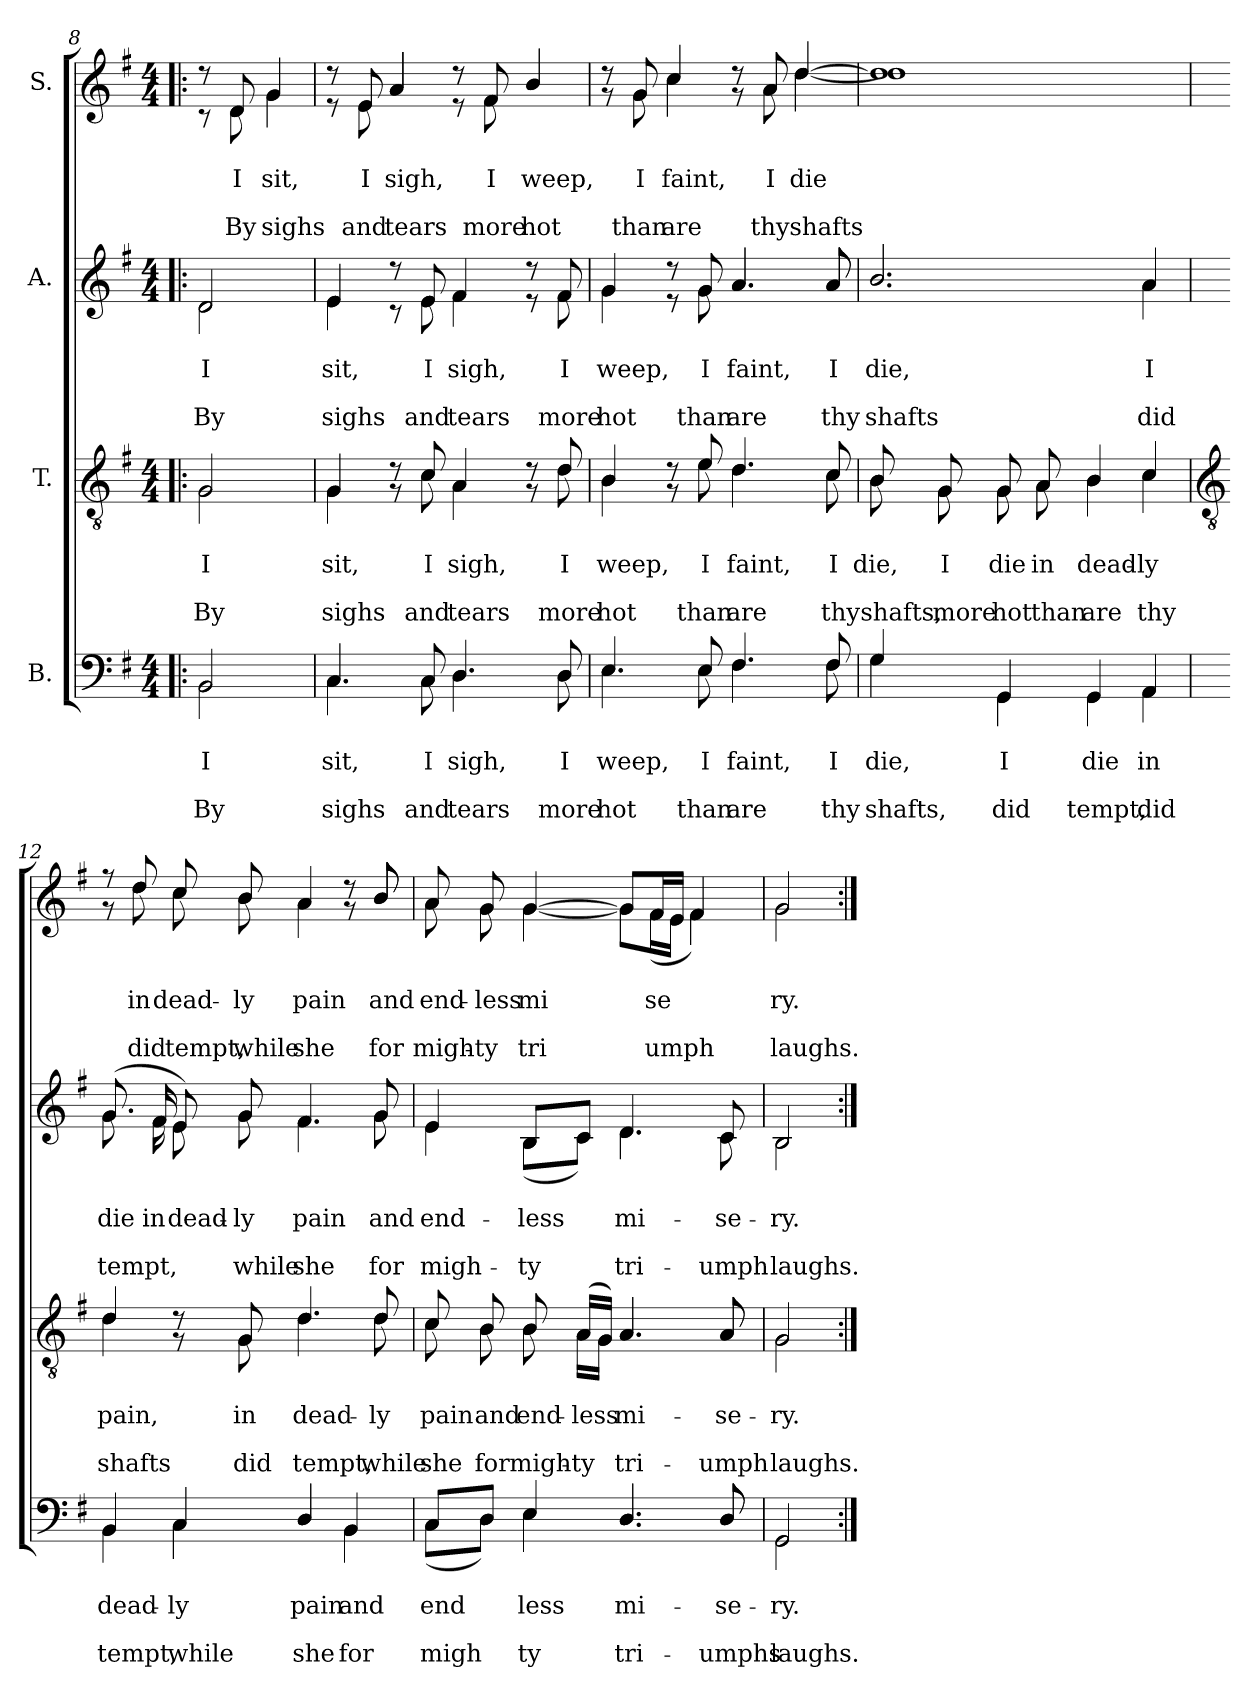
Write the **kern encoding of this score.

**kern	**text	**text	**text	**text	**kern	**text	**text	**text	**text	**kern	**text	**text	**text	**text	**kern	**text	**text	**text	**text
*part4	*part4	*part4	*part4	*part4	*part3	*part3	*part3	*part3	*part3	*part2	*part2	*part2	*part2	*part2	*part1	*part1	*part1	*part1	*part1
*staff4	*staff4	*staff4	*staff4	*staff4	*staff3	*staff3	*staff3	*staff3	*staff3	*staff2	*staff2	*staff2	*staff2	*staff2	*staff1	*staff1	*staff1	*staff1	*staff1
*I"B.	*	*	*	*	*I"T.	*	*	*	*	*I"A.	*	*	*	*	*I"S.	*	*	*	*
!!LO:LB:g=z
*clefF4	*	*	*	*	*clefGv2	*	*	*	*	*clefG2	*	*	*	*	*clefG2	*	*	*	*
*k[f#]	*	*	*	*	*k[f#]	*	*	*	*	*k[f#]	*	*	*	*	*k[f#]	*	*	*	*
*G:	*	*	*	*	*G:	*	*	*	*	*G:	*	*	*	*	*G:	*	*	*	*
*M4/4	*	*	*	*	*M4/4	*	*	*	*	*M4/4	*	*	*	*	*M4/4	*	*	*	*
=8!|:	=8!|:	=8!|:	=8!|:	=8!|:	=8!|:	=8!|:	=8!|:	=8!|:	=8!|:	=8!|:	=8!|:	=8!|:	=8!|:	=8!|:	=8!|:	=8!|:	=8!|:	=8!|:	=8!|:
!	!LO:LY:b	!	!LO:LY:b	!	!	!	!	!	!	!	!	!	!	!	!	!	!	!	!
*^	*	*	*	*	*	*	*	*	*	*	*	*	*	*	*	*	*	*	*
!	!	!	!LO:LY:b	!	!LO:LY:b	!	!LO:LY:b	!	!LO:LY:b	!	!	!	!	!	!	!	!	!	!	!
*	*	*	*	*	*	*^	*	*	*	*	*	*	*	*	*	*	*	*	*	*
!	!	!	!	!	!	!	!	!	!LO:LY:b	!	!LO:LY:b	!	!LO:LY:b	!	!LO:LY:b	!	!	!	!	!	!
*	*	*	*	*	*	*	*	*	*	*	*	*^	*	*	*	*	*	*	*	*	*
!	!	!	!	!	!	!	!	!	!	!	!	!	!	!	!LO:LY:b	!	!LO:LY:b	!	!	!	!	!
*	*	*	*	*	*	*	*	*	*	*	*	*	*	*	*	*	*	*^	*	*	*	*
2BB	2BB	.	I	.	By	2G	2G	.	I	.	By	2d	2d	.	I	.	By	8r	8r	.	.	.	.
!	!	!	!	!	!	!	!	!	!	!	!	!	!	!	!	!	!	!	!	!LO:LY:b	!	!LO:LY:b	!
!	!	!	!	!	!	!	!	!	!	!	!	!	!	!	!	!	!	!	!	!	!LO:LY:b	!	!LO:LY:b
.	.	.	.	.	.	.	.	.	.	.	.	.	.	.	.	.	.	8d	8d	.	I	.	By
!	!	!	!	!	!	!	!	!	!	!	!	!	!	!	!	!	!	!	!	!LO:LY:b	!	!LO:LY:b	!
!	!	!	!	!	!	!	!	!	!	!	!	!	!	!	!	!	!	!	!	!	!LO:LY:b	!	!LO:LY:b
.	.	.	.	.	.	.	.	.	.	.	.	.	.	.	.	.	.	4g	4g	.	sit,	.	sighs
=9	=9	=9	=9	=9	=9	=9	=9	=9	=9	=9	=9	=9	=9	=9	=9	=9	=9	=9	=9	=9	=9	=9	=9
!	!	!LO:LY:b	!	!LO:LY:b	!	!	!	!	!	!	!	!	!	!	!	!	!	!	!	!	!	!	!
!	!	!	!LO:LY:b	!	!LO:LY:b	!	!	!LO:LY:b	!	!LO:LY:b	!	!	!	!	!	!	!	!	!	!	!	!	!
!	!	!	!	!	!	!	!	!	!LO:LY:b	!	!LO:LY:b	!	!	!LO:LY:b	!	!LO:LY:b	!	!	!	!	!	!	!
!	!	!	!	!	!	!	!	!	!	!	!	!	!	!	!LO:LY:b	!	!LO:LY:b	!	!	!	!	!	!
4.C	4.C	.	sit,	.	sighs	4G	4G	.	sit,	.	sighs	4e	4e	.	sit,	.	sighs	8r	8r	.	.	.	.
!	!	!	!	!	!	!	!	!	!	!	!	!	!	!	!	!	!	!	!	!LO:LY:b	!	!LO:LY:b	!
!	!	!	!	!	!	!	!	!	!	!	!	!	!	!	!	!	!	!	!	!	!LO:LY:b	!	!LO:LY:b
.	.	.	.	.	.	.	.	.	.	.	.	.	.	.	.	.	.	8e	8e	.	I	.	and
!	!	!	!	!	!	!	!	!	!	!	!	!	!	!	!	!	!	!	!	!LO:LY:b	!	!LO:LY:b	!
!	!	!	!	!	!	!	!	!	!	!	!	!	!	!	!	!	!	!	!	!	!LO:LY:b	!	!LO:LY:b
.	.	.	.	.	.	8r	8r	.	.	.	.	8r	8r	.	.	.	.	4a/	4a/	.	sigh,	.	tears
!	!	!LO:LY:b	!	!LO:LY:b	!	!	!	!	!	!	!	!	!	!	!	!	!	!	!	!	!	!	!
!	!	!	!LO:LY:b	!	!LO:LY:b	!	!	!LO:LY:b	!	!LO:LY:b	!	!	!	!	!	!	!	!	!	!	!	!	!
!	!	!	!	!	!	!	!	!	!LO:LY:b	!	!LO:LY:b	!	!	!LO:LY:b	!	!LO:LY:b	!	!	!	!	!	!	!
!	!	!	!	!	!	!	!	!	!	!	!	!	!	!	!LO:LY:b	!	!LO:LY:b	!	!	!	!	!	!
8C	8C	.	I	.	and	8c	8c	.	I	.	and	8e	8e	.	I	.	and	.	.	.	.	.	.
!	!	!LO:LY:b	!	!LO:LY:b	!	!	!	!	!	!	!	!	!	!	!	!	!	!	!	!	!	!	!
!	!	!	!LO:LY:b	!	!LO:LY:b	!	!	!LO:LY:b	!	!LO:LY:b	!	!	!	!	!	!	!	!	!	!	!	!	!
!	!	!	!	!	!	!	!	!	!LO:LY:b	!	!LO:LY:b	!	!	!LO:LY:b	!	!LO:LY:b	!	!	!	!	!	!	!
!	!	!	!	!	!	!	!	!	!	!	!	!	!	!	!LO:LY:b	!	!LO:LY:b	!	!	!	!	!	!
4.D	4.D	.	sigh,	.	tears	4A	4A	.	sigh,	.	tears	4f#	4f#	.	sigh,	.	tears	8r	8r	.	.	.	.
!	!	!	!	!	!	!	!	!	!	!	!	!	!	!	!	!	!	!	!	!LO:LY:b	!	!LO:LY:b	!
!	!	!	!	!	!	!	!	!	!	!	!	!	!	!	!	!	!	!	!	!	!LO:LY:b	!	!LO:LY:b
.	.	.	.	.	.	.	.	.	.	.	.	.	.	.	.	.	.	8f#	8f#	.	I	.	more
!	!	!	!	!	!	!	!	!	!	!	!	!	!	!	!	!	!	!	!	!LO:LY:b	!	!LO:LY:b	!
!	!	!	!	!	!	!	!	!	!	!	!	!	!	!	!	!	!	!	!	!	!LO:LY:b	!	!LO:LY:b
.	.	.	.	.	.	8r	8r	.	.	.	.	8r	8r	.	.	.	.	4b/	4b/	.	weep,	.	hot
!	!	!LO:LY:b	!	!LO:LY:b	!	!	!	!	!	!	!	!	!	!	!	!	!	!	!	!	!	!	!
!	!	!	!LO:LY:b	!	!LO:LY:b	!	!	!LO:LY:b	!	!LO:LY:b	!	!	!	!	!	!	!	!	!	!	!	!	!
!	!	!	!	!	!	!	!	!	!LO:LY:b	!	!LO:LY:b	!	!	!LO:LY:b	!	!LO:LY:b	!	!	!	!	!	!	!
!	!	!	!	!	!	!	!	!	!	!	!	!	!	!	!LO:LY:b	!	!LO:LY:b	!	!	!	!	!	!
8D	8D	.	I	.	more	8d	8d	.	I	.	more	8f#	8f#	.	I	.	more	.	.	.	.	.	.
=10	=10	=10	=10	=10	=10	=10	=10	=10	=10	=10	=10	=10	=10	=10	=10	=10	=10	=10	=10	=10	=10	=10	=10
!	!	!LO:LY:b	!	!LO:LY:b	!	!	!	!	!	!	!	!	!	!	!	!	!	!	!	!	!	!	!
!	!	!	!LO:LY:b	!	!LO:LY:b	!	!	!LO:LY:b	!	!LO:LY:b	!	!	!	!	!	!	!	!	!	!	!	!	!
!	!	!	!	!	!	!	!	!	!LO:LY:b	!	!LO:LY:b	!	!	!LO:LY:b	!	!LO:LY:b	!	!	!	!	!	!	!
!	!	!	!	!	!	!	!	!	!	!	!	!	!	!	!LO:LY:b	!	!LO:LY:b	!	!	!	!	!	!
4.E	4.E	.	weep,	.	hot	4B	4B	.	weep,	.	hot	4g	4g	.	weep,	.	hot	8r	8r	.	.	.	.
!	!	!	!	!	!	!	!	!	!	!	!	!	!	!	!	!	!	!	!	!LO:LY:b	!	!LO:LY:b	!
!	!	!	!	!	!	!	!	!	!	!	!	!	!	!	!	!	!	!	!	!	!LO:LY:b	!	!LO:LY:b
.	.	.	.	.	.	.	.	.	.	.	.	.	.	.	.	.	.	8g	8g	.	I	.	than
!	!	!	!	!	!	!	!	!	!	!	!	!	!	!	!	!	!	!	!	!LO:LY:b	!	!LO:LY:b	!
!	!	!	!	!	!	!	!	!	!	!	!	!	!	!	!	!	!	!	!	!	!LO:LY:b	!	!LO:LY:b
.	.	.	.	.	.	8r	8r	.	.	.	.	8r	8r	.	.	.	.	4cc	4cc	.	faint,	.	are
!	!	!LO:LY:b	!	!LO:LY:b	!	!	!	!	!	!	!	!	!	!	!	!	!	!	!	!	!	!	!
!	!	!	!LO:LY:b	!	!LO:LY:b	!	!	!LO:LY:b	!	!LO:LY:b	!	!	!	!	!	!	!	!	!	!	!	!	!
!	!	!	!	!	!	!	!	!	!LO:LY:b	!	!LO:LY:b	!	!	!LO:LY:b	!	!LO:LY:b	!	!	!	!	!	!	!
!	!	!	!	!	!	!	!	!	!	!	!	!	!	!	!LO:LY:b	!	!LO:LY:b	!	!	!	!	!	!
8E	8E	.	I	.	than	8e	8e	.	I	.	than	8g	8g	.	I	.	than	.	.	.	.	.	.
!	!	!LO:LY:b	!	!LO:LY:b	!	!	!	!	!	!	!	!	!	!	!	!	!	!	!	!	!	!	!
!	!	!	!LO:LY:b	!	!LO:LY:b	!	!	!LO:LY:b	!	!LO:LY:b	!	!	!	!	!	!	!	!	!	!	!	!	!
!	!	!	!	!	!	!	!	!	!LO:LY:b	!	!LO:LY:b	!	!	!LO:LY:b	!	!LO:LY:b	!	!	!	!	!	!	!
!	!	!	!	!	!	!	!	!	!	!	!	!	!	!	!LO:LY:b	!	!LO:LY:b	!	!	!	!	!	!
4.F#	4.F#	.	faint,	.	are	4.d	4.d	.	faint,	.	are	4.a/	4.a/	.	faint,	.	are	8r	8r	.	.	.	.
!	!	!	!	!	!	!	!	!	!	!	!	!	!	!	!	!	!	!	!	!LO:LY:b	!	!LO:LY:b	!
!	!	!	!	!	!	!	!	!	!	!	!	!	!	!	!	!	!	!	!	!	!LO:LY:b	!	!LO:LY:b
.	.	.	.	.	.	.	.	.	.	.	.	.	.	.	.	.	.	8a	8a	.	I	.	thy
!	!	!	!	!	!	!	!	!	!	!	!	!	!	!	!	!	!	!	!	!LO:LY:b	!	!LO:LY:b	!
!	!	!	!	!	!	!	!	!	!	!	!	!	!	!	!	!	!	!	!	!	!LO:LY:b	!	!LO:LY:b
.	.	.	.	.	.	.	.	.	.	.	.	.	.	.	.	.	.	[4dd	[4dd	.	die	.	shafts
!	!	!LO:LY:b	!	!LO:LY:b	!	!	!	!	!	!	!	!	!	!	!	!	!	!	!	!	!	!	!
!	!	!	!LO:LY:b	!	!LO:LY:b	!	!	!LO:LY:b	!	!LO:LY:b	!	!	!	!	!	!	!	!	!	!	!	!	!
!	!	!	!	!	!	!	!	!	!LO:LY:b	!	!LO:LY:b	!	!	!LO:LY:b	!	!LO:LY:b	!	!	!	!	!	!	!
!	!	!	!	!	!	!	!	!	!	!	!	!	!	!	!LO:LY:b	!	!LO:LY:b	!	!	!	!	!	!
8F#	8F#	.	I	.	thy	8c	8c	.	I	.	thy	8a/	8a/	.	I	.	thy	.	.	.	.	.	.
=11	=11	=11	=11	=11	=11	=11	=11	=11	=11	=11	=11	=11	=11	=11	=11	=11	=11	=11	=11	=11	=11	=11	=11
!	!	!LO:LY:b	!	!LO:LY:b	!	!	!	!	!	!	!	!	!	!	!	!	!	!	!	!	!	!	!
!	!	!	!LO:LY:b	!	!LO:LY:b	!	!	!LO:LY:b	!	!LO:LY:b	!	!	!	!	!	!	!	!	!	!	!	!	!
!	!	!	!	!	!	!	!	!	!LO:LY:b	!	!LO:LY:b	!	!	!LO:LY:b	!	!LO:LY:b	!	!	!	!	!	!	!
!	!	!	!	!	!	!	!	!	!	!	!	!	!	!	!LO:LY:b	!	!LO:LY:b	!	!	!	!	!	!
4G	4G	.	die,	.	shafts,	8B	8B	.	die,	.	shafts,	2.b/	2.b/	.	die,	.	shafts	1dd]	1dd]	.	.	.	.
!	!	!	!	!	!	!	!	!LO:LY:b	!	!LO:LY:b	!	!	!	!	!	!	!	!	!	!	!	!	!
!	!	!	!	!	!	!	!	!	!LO:LY:b	!	!LO:LY:b	!	!	!	!	!	!	!	!	!	!	!	!
.	.	.	.	.	.	8G	8G	.	I	.	more	.	.	.	.	.	.	.	.	.	.	.	.
!	!	!LO:LY:b	!	!LO:LY:b	!	!	!	!	!	!	!	!	!	!	!	!	!	!	!	!	!	!	!
!	!	!	!LO:LY:b	!	!LO:LY:b	!	!	!LO:LY:b	!	!LO:LY:b	!	!	!	!	!	!	!	!	!	!	!	!	!
!	!	!	!	!	!	!	!	!	!LO:LY:b	!	!LO:LY:b	!	!	!	!	!	!	!	!	!	!	!	!
4GG	4GG	.	I	.	did	8G	8G	.	die	.	hot	.	.	.	.	.	.	.	.	.	.	.	.
!	!	!	!	!	!	!	!	!LO:LY:b	!	!LO:LY:b	!	!	!	!	!	!	!	!	!	!	!	!	!
!	!	!	!	!	!	!	!	!	!LO:LY:b	!	!LO:LY:b	!	!	!	!	!	!	!	!	!	!	!	!
.	.	.	.	.	.	8A	8A	.	in	.	than	.	.	.	.	.	.	.	.	.	.	.	.
!	!	!LO:LY:b	!	!LO:LY:b	!	!	!	!	!	!	!	!	!	!	!	!	!	!	!	!	!	!	!
!	!	!	!LO:LY:b	!	!LO:LY:b	!	!	!LO:LY:b	!	!LO:LY:b	!	!	!	!	!	!	!	!	!	!	!	!	!
!	!	!	!	!	!	!	!	!	!LO:LY:b	!	!LO:LY:b	!	!	!	!	!	!	!	!	!	!	!	!
4GG	4GG	.	die	.	tempt,	4B	4B	.	dead-	.	-are	.	.	.	.	.	.	.	.	.	.	.	.
!	!	!LO:LY:b	!	!LO:LY:b	!	!	!	!	!	!	!	!	!	!	!	!	!	!	!	!	!	!	!
!	!	!	!LO:LY:b	!	!LO:LY:b	!	!	!LO:LY:b	!	!LO:LY:b	!	!	!	!	!	!	!	!	!	!	!	!	!
!	!	!	!	!	!	!	!	!	!LO:LY:b	!	!LO:LY:b	!	!	!LO:LY:b	!	!LO:LY:b	!	!	!	!	!	!	!
!	!	!	!	!	!	!	!	!	!	!	!	!	!	!	!LO:LY:b	!	!LO:LY:b	!	!	!	!	!	!
4AA	4AA	.	in	.	did	4c	4c	.	ly	.	thy	4a	4a	.	I	.	did	.	.	.	.	.	.
!!LO:LB:g=z	!!
=12	=12	=12	=12	=12	=12	=12	=12	=12	=12	=12	=12	=12	=12	=12	=12	=12	=12	=12	=12	=12	=12	=12	=12
*	*	*	*	*	*	*clefGv2	*	*	*	*	*	*	*	*	*	*	*	*	*	*	*	*	*
!	!	!LO:LY:b	!	!LO:LY:b	!	!	!	!	!	!	!	!	!	!	!	!	!	!	!	!	!	!	!
!	!	!	!LO:LY:b	!	!LO:LY:b	!	!	!LO:LY:b	!	!LO:LY:b	!	!	!	!	!	!	!	!	!	!	!	!	!
!	!	!	!	!	!	!	!	!	!LO:LY:b	!	!LO:LY:b	!	!	!LO:LY:b	!	!LO:LY:b	!	!	!	!	!	!	!
!	!	!	!	!	!	!	!	!	!	!	!	!	!	!	!LO:LY:b	!	!LO:LY:b	!	!	!	!	!	!
4BB	4BB	.	dead-	.	-tempt,	4d	4d	.	pain,	.	shafts	(<8.g	8.g	.	die	.	tempt,	8r	8r	.	.	.	.
!	!	!	!	!	!	!	!	!	!	!	!	!	!	!	!	!	!	!	!	!LO:LY:b	!	!LO:LY:b	!
!	!	!	!	!	!	!	!	!	!	!	!	!	!	!	!	!	!	!	!	!	!LO:LY:b	!	!LO:LY:b
.	.	.	.	.	.	.	.	.	.	.	.	.	.	.	.	.	.	8dd	8dd	.	in	.	did
!	!	!	!	!	!	!	!	!	!	!	!	!	!	!LO:LY:b	!	!	!	!	!	!	!	!	!
!	!	!	!	!	!	!	!	!	!	!	!	!	!	!	!LO:LY:b	!	!	!	!	!	!	!	!
.	.	.	.	.	.	.	.	.	.	.	.	16f#	16f#	.	in	.	.	.	.	.	.	.	.
!	!	!LO:LY:b	!	!LO:LY:b	!	!	!	!	!	!	!	!	!	!	!	!	!	!	!	!	!	!	!
!	!	!	!LO:LY:b	!	!LO:LY:b	!	!	!	!	!	!	!	!	!LO:LY:b	!	!	!	!	!	!	!	!	!
!	!	!	!	!	!	!	!	!	!	!	!	!	!	!	!LO:LY:b	!	!	!	!	!LO:LY:b	!	!LO:LY:b	!
!	!	!	!	!	!	!	!	!	!	!	!	!	!	!	!	!	!	!	!	!	!LO:LY:b	!	!LO:LY:b
4C	4C	.	ly	.	while	8r	8r	.	.	.	.	8e)	8e	.	dead-	.	.	8cc	8cc	.	dead-	.	-tempt,
!	!	!	!	!	!	!	!	!LO:LY:b	!	!LO:LY:b	!	!	!	!	!	!	!	!	!	!	!	!	!
!	!	!	!	!	!	!	!	!	!LO:LY:b	!	!LO:LY:b	!	!	!LO:LY:b	!	!LO:LY:b	!	!	!	!	!	!	!
!	!	!	!	!	!	!	!	!	!	!	!	!	!	!	!LO:LY:b	!	!LO:LY:b	!	!	!LO:LY:b	!	!LO:LY:b	!
!	!	!	!	!	!	!	!	!	!	!	!	!	!	!	!	!	!	!	!	!	!LO:LY:b	!	!LO:LY:b
.	.	.	.	.	.	8G	8G	.	in	.	did	8g	8g	.	-ly	.	while	8b	8b	.	ly	.	while
!	!	!LO:LY:b	!	!LO:LY:b	!	!	!	!	!	!	!	!	!	!	!	!	!	!	!	!	!	!	!
!	!	!	!LO:LY:b	!	!LO:LY:b	!	!	!LO:LY:b	!	!LO:LY:b	!	!	!	!	!	!	!	!	!	!	!	!	!
!	!	!	!	!	!	!	!	!	!LO:LY:b	!	!LO:LY:b	!	!	!LO:LY:b	!	!LO:LY:b	!	!	!	!	!	!	!
!	!	!	!	!	!	!	!	!	!	!	!	!	!	!	!LO:LY:b	!	!LO:LY:b	!	!	!LO:LY:b	!	!LO:LY:b	!
!	!	!	!	!	!	!	!	!	!	!	!	!	!	!	!	!	!	!	!	!	!LO:LY:b	!	!LO:LY:b
4D/	4D/	.	pain	.	she	4.d	4.d	.	dead-	.	-tempt,	4.f#	4.f#	.	pain	.	she	4a	4a	.	pain	.	she
!	!	!LO:LY:b	!	!LO:LY:b	!	!	!	!	!	!	!	!	!	!	!	!	!	!	!	!	!	!	!
!	!	!	!LO:LY:b	!	!LO:LY:b	!	!	!	!	!	!	!	!	!	!	!	!	!	!	!	!	!	!
4BB	4BB	.	and	.	for	.	.	.	.	.	.	.	.	.	.	.	.	8r	8r	.	.	.	.
!	!	!	!	!	!	!	!	!LO:LY:b	!	!LO:LY:b	!	!	!	!	!	!	!	!	!	!	!	!	!
!	!	!	!	!	!	!	!	!	!LO:LY:b	!	!LO:LY:b	!	!	!LO:LY:b	!	!LO:LY:b	!	!	!	!	!	!	!
!	!	!	!	!	!	!	!	!	!	!	!	!	!	!	!LO:LY:b	!	!LO:LY:b	!	!	!LO:LY:b	!	!LO:LY:b	!
!	!	!	!	!	!	!	!	!	!	!	!	!	!	!	!	!	!	!	!	!	!LO:LY:b	!	!LO:LY:b
.	.	.	.	.	.	8d	8d	.	ly	.	while	8g	8g	.	and	.	for	8b/	8b/	.	and	.	for
=13	=13	=13	=13	=13	=13	=13	=13	=13	=13	=13	=13	=13	=13	=13	=13	=13	=13	=13	=13	=13	=13	=13	=13
!	!	!LO:LY:b	!	!LO:LY:b	!	!	!	!	!	!	!	!	!	!	!	!	!	!	!	!	!	!	!
!	!	!	!LO:LY:b	!	!LO:LY:b	!	!	!LO:LY:b	!	!LO:LY:b	!	!	!	!	!	!	!	!	!	!	!	!	!
!	!	!	!	!	!	!	!	!	!LO:LY:b	!	!LO:LY:b	!	!	!LO:LY:b	!	!LO:LY:b	!	!	!	!	!	!	!
!	!	!	!	!	!	!	!	!	!	!	!	!	!	!	!LO:LY:b	!	!LO:LY:b	!	!	!LO:LY:b	!	!LO:LY:b	!
!	!	!	!	!	!	!	!	!	!	!	!	!	!	!	!	!	!	!	!	!	!LO:LY:b	!	!LO:LY:b
8CL	(<8CL	.	-end	.	migh	8c	8c	.	-pain	.	she	4e	4e	.	-end-	.	-migh-	8a	8a	.	end-	.	-migh-
!	!	!	!	!	!	!	!	!LO:LY:b	!	!LO:LY:b	!	!	!	!	!	!	!	!	!	!	!	!	!
!	!	!	!	!	!	!	!	!	!LO:LY:b	!	!LO:LY:b	!	!	!	!	!	!	!	!	!LO:LY:b	!	!LO:LY:b	!
!	!	!	!	!	!	!	!	!	!	!	!	!	!	!	!	!	!	!	!	!	!LO:LY:b	!	!LO:LY:b
8DJ	8DJ)	.	.	.	.	8B	8B	.	and	.	for	.	.	.	.	.	.	8g	8g	.	-less	.	ty
!	!	!LO:LY:b	!	!LO:LY:b	!	!	!	!	!	!	!	!	!	!	!	!	!	!	!	!	!	!	!
!	!	!	!LO:LY:b	!	!LO:LY:b	!	!	!LO:LY:b	!	!LO:LY:b	!	!	!	!	!	!	!	!	!	!	!	!	!
!	!	!	!	!	!	!	!	!	!LO:LY:b	!	!LO:LY:b	!	!	!LO:LY:b	!	!LO:LY:b	!	!	!	!	!	!	!
!	!	!	!	!	!	!	!	!	!	!	!	!	!	!	!LO:LY:b	!	!LO:LY:b	!	!	!LO:LY:b	!	!LO:LY:b	!
!	!	!	!	!	!	!	!	!	!	!	!	!	!	!	!	!	!	!	!	!	!LO:LY:b	!	!LO:LY:b
4E	4E	.	less	.	ty	8B	8B	.	end-	.	-migh-	8BL	(<8BL	.	-less	.	ty	[4g	[4g	.	mi	.	tri
!	!	!	!	!	!	!	!	!LO:LY:b	!	!LO:LY:b	!	!	!	!	!	!	!	!	!	!	!	!	!
!	!	!	!	!	!	!	!	!	!LO:LY:b	!	!LO:LY:b	!	!	!	!	!	!	!	!	!	!	!	!
.	.	.	.	.	.	(<16ALL	16ALL	.	-less	.	ty	8cJ	8cJ)	.	.	.	.	.	.	.	.	.	.
.	.	.	.	.	.	16GJJ)	16GJJ	.	.	.	.	.	.	.	.	.	.	.	.	.	.	.	.
!	!	!LO:LY:b	!	!LO:LY:b	!	!	!	!	!	!	!	!	!	!	!	!	!	!	!	!	!	!	!
!	!	!	!LO:LY:b	!	!LO:LY:b	!	!	!LO:LY:b	!	!LO:LY:b	!	!	!	!	!	!	!	!	!	!	!	!	!
!	!	!	!	!	!	!	!	!	!LO:LY:b	!	!LO:LY:b	!	!	!LO:LY:b	!	!LO:LY:b	!	!	!	!	!	!	!
!	!	!	!	!	!	!	!	!	!	!	!	!	!	!	!LO:LY:b	!	!LO:LY:b	!	!	!	!	!	!
4.D/	4.D/	.	mi-	.	-tri-	4.A/	4.A/	.	mi-	.	-tri-	4.d	4.d	.	mi-	.	-tri-	8gL]	8gL]	.	.	.	.
!	!	!	!	!	!	!	!	!	!	!	!	!	!	!	!	!	!	!	!	!LO:LY:b	!	!LO:LY:b	!
!	!	!	!	!	!	!	!	!	!	!	!	!	!	!	!	!	!	!	!	!	!LO:LY:b	!	!LO:LY:b
.	.	.	.	.	.	.	.	.	.	.	.	.	.	.	.	.	.	16f#L	(<16f#L	.	se	.	umph
.	.	.	.	.	.	.	.	.	.	.	.	.	.	.	.	.	.	16eJJ	16eJJ	.	.	.	.
.	.	.	.	.	.	.	.	.	.	.	.	.	.	.	.	.	.	4f#	4f#)	.	.	.	.
!	!	!LO:LY:b	!	!LO:LY:b	!	!	!	!	!	!	!	!	!	!	!	!	!	!	!	!	!	!	!
!	!	!	!LO:LY:b	!	!LO:LY:b	!	!	!LO:LY:b	!	!LO:LY:b	!	!	!	!	!	!	!	!	!	!	!	!	!
!	!	!	!	!	!	!	!	!	!LO:LY:b	!	!LO:LY:b	!	!	!LO:LY:b	!	!LO:LY:b	!	!	!	!	!	!	!
!	!	!	!	!	!	!	!	!	!	!	!	!	!	!	!LO:LY:b	!	!LO:LY:b	!	!	!	!	!	!
8D/	8D/	.	-se-	.	-umphs	8A/	8A/	.	-se-	.	-umph	8c	8c	.	-se-	.	-umph	.	.	.	.	.	.
=14	=14	=14	=14	=14	=14	=14	=14	=14	=14	=14	=14	=14	=14	=14	=14	=14	=14	=14	=14	=14	=14	=14	=14
!	!	!LO:LY:b	!	!LO:LY:b	!	!	!	!	!	!	!	!	!	!	!	!	!	!	!	!	!	!	!
!	!	!	!LO:LY:b	!	!LO:LY:b	!	!	!LO:LY:b	!	!LO:LY:b	!	!	!	!	!	!	!	!	!	!	!	!	!
!	!	!	!	!	!	!	!	!	!LO:LY:b	!	!LO:LY:b	!	!	!LO:LY:b	!	!LO:LY:b	!	!	!	!	!	!	!
!	!	!	!	!	!	!	!	!	!	!	!	!	!	!	!LO:LY:b	!	!LO:LY:b	!	!	!LO:LY:b	!	!LO:LY:b	!
!	!	!	!	!	!	!	!	!	!	!	!	!	!	!	!	!	!	!	!	!	!LO:LY:b	!	!LO:LY:b
2GG	2GG	.	ry.	.	laughs.	2G	2G	.	ry.	.	laughs.	2B	2B	.	ry.	.	laughs.	2g	2g	.	ry.	.	laughs.
*v	*v	*	*	*	*	*	*	*	*	*	*	*v	*v	*	*	*	*	*v	*v	*	*	*	*
*	*	*	*	*	*v	*v	*	*	*	*	*	*	*	*	*	*	*	*	*	*
=:|!	=:|!	=:|!	=:|!	=:|!	=:|!	=:|!	=:|!	=:|!	=:|!	=:|!	=:|!	=:|!	=:|!	=:|!	=:|!	=:|!	=:|!	=:|!	=:|!
*-	*-	*-	*-	*-	*-	*-	*-	*-	*-	*-	*-	*-	*-	*-	*-	*-	*-	*-	*-
